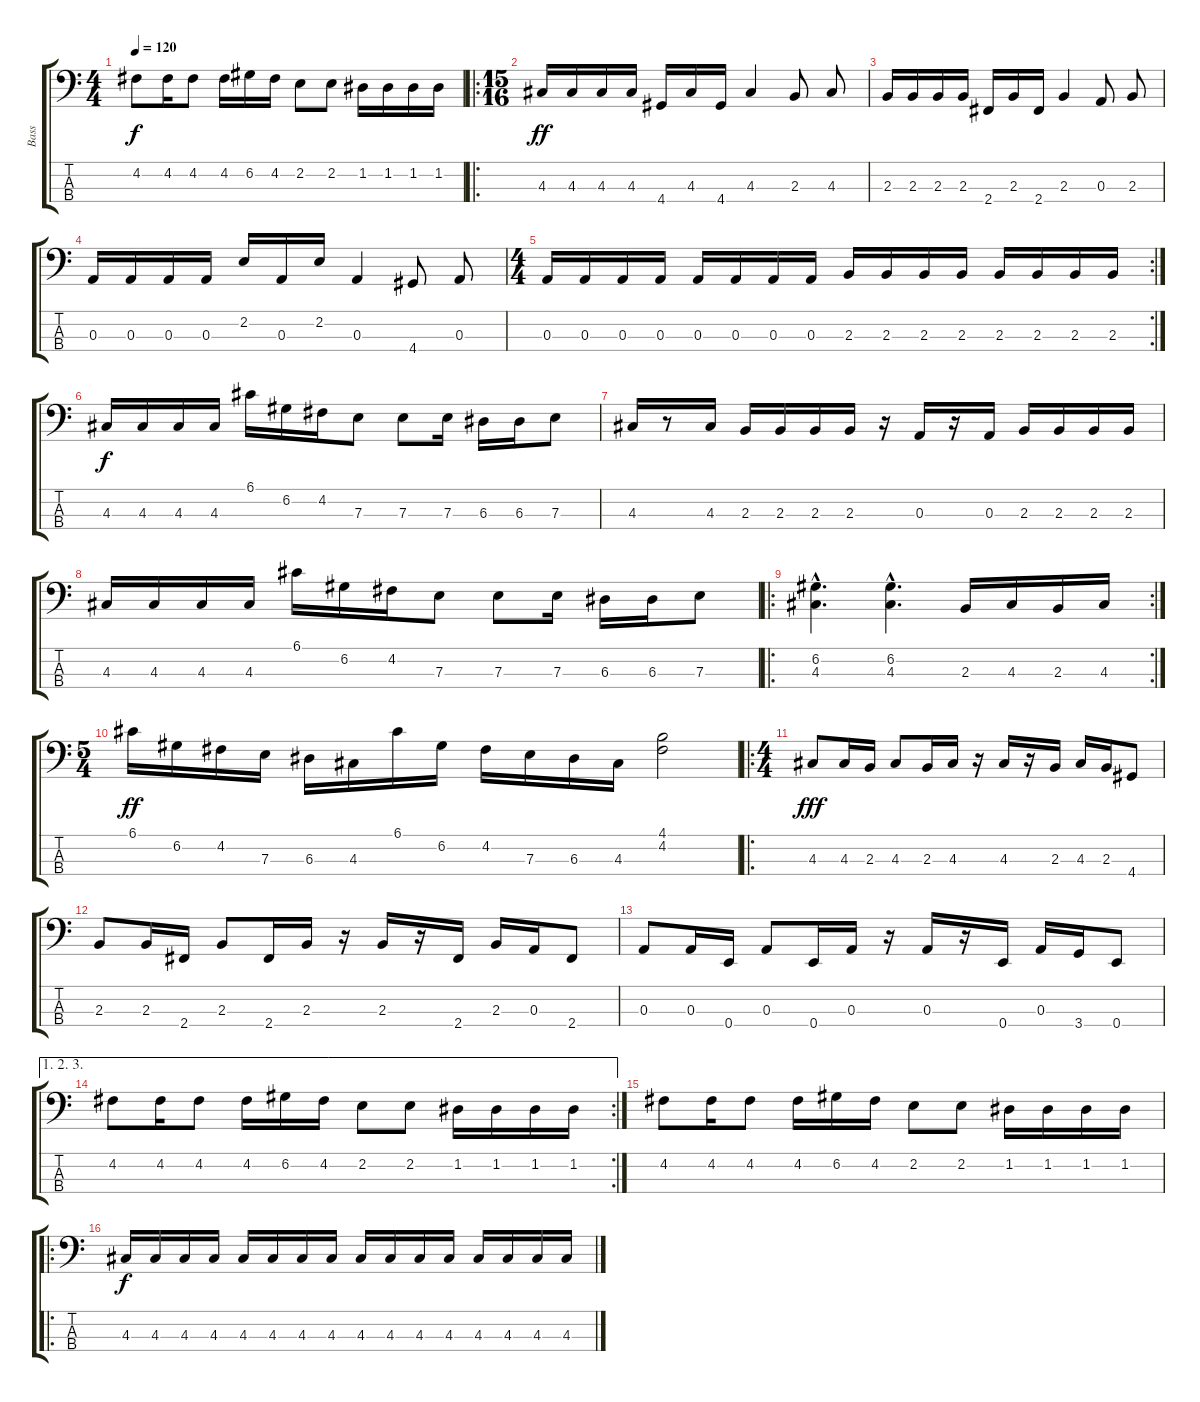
\track ("Bass" "Bass") {instrument electricbassfinger}
\staff {score tabs}
\tuning (G2 D2 A1 E1) {hide}
\ts (4 4)
\tempo 120
\clef f4
\ks c
4.2.8{dy f} 4.2.16 4.2.8 4.2.16 6.2.16 4.2.16 2.2.8 2.2.8 1.2.16 1.2.16 1.2.16 1.2.16 |
\ro
\ts (15 16)
4.3.16{dy ff} 4.3.16 4.3.16 4.3.16 4.4.16 4.3.16 4.4.16 4.3.4 2.3.8 4.3.8 |
2.3.16 2.3.16 2.3.16 2.3.16 2.4.16 2.3.16 2.4.16 2.3.4 0.3.8 2.3.8 |
0.3.16 0.3.16 0.3.16 0.3.16 2.2.16 0.3.16 2.2.16 0.3.4 4.4.8 0.3.8 |
\rc 2
\ts (4 4)
0.3.16 0.3.16 0.3.16 0.3.16 0.3.16 0.3.16 0.3.16 0.3.16 2.3.16 2.3.16 2.3.16 2.3.16 2.3.16 2.3.16 2.3.16 2.3.16 |
4.3.16{dy f} 4.3.16 4.3.16 4.3.16 6.1.16 6.2.16 4.2.16 7.3.8 7.3.8 7.3.16 6.3.16 6.3.16 7.3.8 |
4.3.16 r.8 4.3.16 2.3.16 2.3.16 2.3.16 2.3.16 r.16 0.3.16 r.16 0.3.16 2.3.16 2.3.16 2.3.16 2.3.16 |
4.3.16 4.3.16 4.3.16 4.3.16 6.1.16 6.2.16 4.2.16 7.3.8 7.3.8 7.3.16 6.3.16 6.3.16 7.3.8 |
\ro
\rc 2
(6.2{hac} 4.3{hac}).4{d} (6.2{hac} 4.3{hac}).4{d} 2.3.16 4.3.16 2.3.16 4.3.16 |
\ts (5 4)
6.1.16{dy ff} 6.2.16 4.2.16 7.3.16 6.3.16 4.3.16 6.1.16 6.2.16 4.2.16 7.3.16 6.3.16 4.3.16 (4.1 4.2).2 |
\ro
\ts (4 4)
4.3.8{dy fff} 4.3.16 2.3.16 4.3.8 2.3.16 4.3.16 r.16 4.3.16 r.16 2.3.16 4.3.16 2.3.16 4.4.8 |
2.3.8 2.3.16 2.4.16 2.3.8 2.4.16 2.3.16 r.16 2.3.16 r.16 2.4.16 2.3.16 0.3.16 2.4.8 |
0.3.8 0.3.16 0.4.16 0.3.8 0.4.16 0.3.16 r.16 0.3.16 r.16 0.4.16 0.3.16 3.4.16 0.4.8 |
\ae (1 2 3)
\rc 2
4.2.8 4.2.16 4.2.8 4.2.16 6.2.16 4.2.16 2.2.8 2.2.8 1.2.16 1.2.16 1.2.16 1.2.16 |
4.2.8 4.2.16 4.2.8 4.2.16 6.2.16 4.2.16 2.2.8 2.2.8 1.2.16 1.2.16 1.2.16 1.2.16 |
\ro
4.3.16{dy f} 4.3.16 4.3.16 4.3.16 4.3.16 4.3.16 4.3.16 4.3.16 4.3.16 4.3.16 4.3.16 4.3.16 4.3.16 4.3.16 4.3.16 4.3.16
